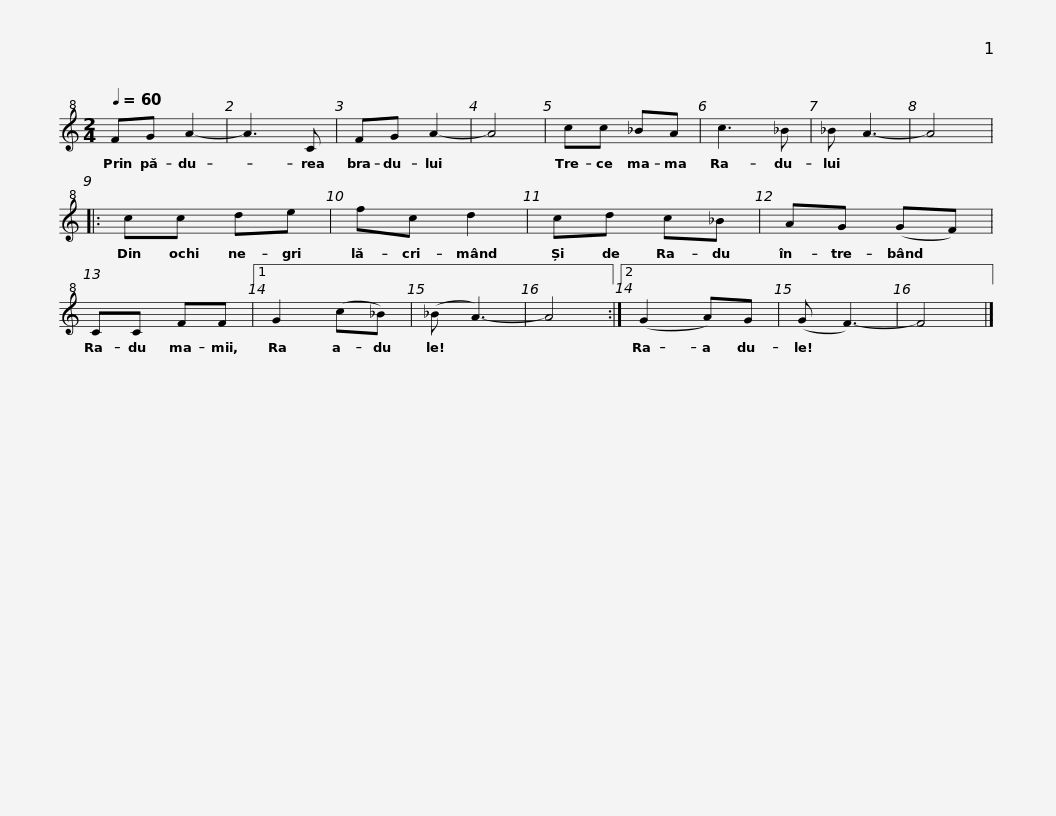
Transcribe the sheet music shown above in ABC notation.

X:1
L:1/8
Q:1/4=60
M:2/4
I:linebreak $
K:C
V:1 treble+8
V:1
 FG A2- | A3 C | FG A2- | A4 | cc _BA | %5
 c3 _B | _B A3- | A4 |:$ cc de | fc d2 | %10
 cd c_B | AG (GF) |$ CC FF |1 G2 (c_B) | (_B A3-) | %15
 A4 :|2 (G2 A)G | (G F3-) | F4 |] %19
